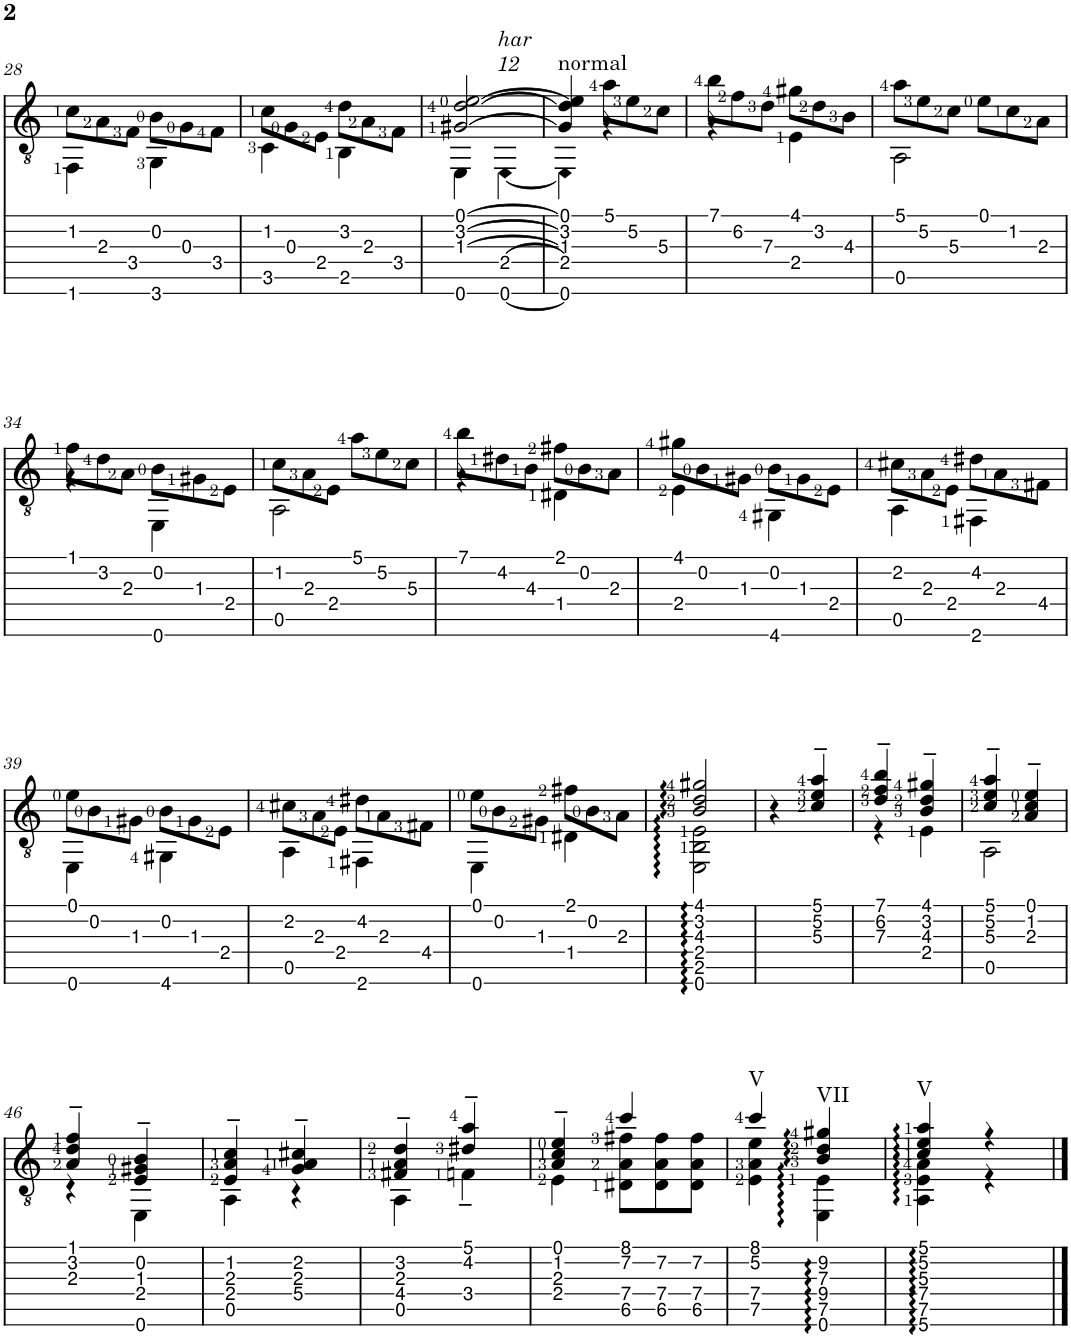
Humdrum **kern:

**kern	**kern
*part1	*part1
*staff2	*staff1
*I"Guitar	*
*I'Guit.	*
!!LO:PB:g=z
*	*clefGv2
*k[]	*k[]
*a:	*a:
*M2/4	*M2/4
*Xbrackettup	*Xbrackettup
=28	=28
*^	*^
12cL	4FF	12c\L	4FF\
12A	.	12A\	.
12FJ	.	12F\J	.
12BL	4GG	12B\L	4GG\
12G	.	12G\	.
12FJ	.	12F\J	.
=29	=29	=29	=29
12cL	4C	12c\L	4C\
12G	.	12G\	.
12EJ	.	12E\J	.
12dL	4BB	12d\L	4BB\
12A	.	12A\	.
12FJ	.	12F\J	.
=30	=30	=30	=30
*	*^	*	*^
[2G# [2d [2e	4EE	4r	[2G#X/ [2d/ [2e/	4EE\	4ryy
!	!	!	!	!LO:TX:a:i:t=har	!
!	!	!	!	!LO:TX:a:t=12	!
.	[4EE	[4E	.	[4EE\	[4E
=31	=31	=31	=31	=31	=31
!	!	!	!LO:TX:a:t=normal	!	!
!	!	!	!	!LO:N:head=diamond	!
4G#] 4d] 4e]	4EE]	4E]	4G#/] 4d/] 4e/]	4EE\]	4E]
12aL	4r	4r	12a\L	4r	4ryy
12e	.	.	12e\	.	.
12cJ	.	.	12c\J	.	.
*	*v	*v	*	*	*
*	*	*	*v	*v
=32	=32	=32	=32
12bL	4r	12b\L	4r
12f	.	12f\	.
12dJ	.	12d\J	.
12g#L	4E	12g#X\L	4E\
12d	.	12d\	.
12BJ	.	12B\J	.
=33	=33	=33	=33
12aL	2AA	12a\L	2AA\
12e	.	12e\	.
12cJ	.	12c\J	.
12eL	.	12e\L	.
12c	.	12c\	.
12AJ	.	12A\J	.
!!LO:LB:g=z	!!
=34	=34	=34	=34
12fL	4r	12f\L	4r
12d	.	12d\	.
12AJ	.	12A\J	.
12BL	4EE	12B\L	4EE\
12G#	.	12G#X\	.
12EJ	.	12E\J	.
=35	=35	=35	=35
12cL	2AA	12c\L	2AA\
12A	.	12A\	.
12EJ	.	12E\J	.
12aL	.	12a\L	.
12e	.	12e\	.
12cJ	.	12c\J	.
=36	=36	=36	=36
12bL	4r	12b\L	4r
12d#	.	12d#X\	.
12BJ	.	12B\J	.
12f#L	4D#	12f#X\L	4D#X\
12B	.	12B\	.
12AJ	.	12A\J	.
=37	=37	=37	=37
12g#L	4E	12g#X\L	4E\
12B	.	12B\	.
12G#J	.	12G#X\J	.
12BL	4GG#	12B\L	4GG#X\
12G#	.	12G#\	.
12EJ	.	12E\J	.
=38	=38	=38	=38
12c#L	4AA	12c#X\L	4AA\
12A	.	12A\	.
12EJ	.	12E\J	.
12d#L	4FF#	12d#X\L	4FF#X\
12A	.	12A\	.
12F#J	.	12F#X\J	.
!!LO:LB:g=z	!!
=39	=39	=39	=39
12eL	4EE	12e\L	4EE\
12B	.	12B\	.
12G#J	.	12G#X\J	.
12BL	4GG#	12B\L	4GG#X\
12G#	.	12G#\	.
12EJ	.	12E\J	.
=40	=40	=40	=40
12c#L	4AA	12c#X\L	4AA\
12A	.	12A\	.
12EJ	.	12E\J	.
12d#L	4FF#	12d#X\L	4FF#X\
12A	.	12A\	.
12F#J	.	12F#X\J	.
=41	=41	=41	=41
12eL	4EE	12e\L	4EE\
12B	.	12B\	.
12G#J	.	12G#X\J	.
12f#L	4D#	12f#X\L	4D#X\
12B	.	12B\	.
12AJ	.	12A\J	.
=42	=42	=42	=42
2B 2d 2g#	2EE 2BB 2E	2B/ 2d/ 2g#X/	2EE\ 2BB\ 2E\
*v	*v	*	*
*	*v	*v
=43	=43
4r	4r
4c~ 4e~ 4a~	4c/~> 4e/~> 4a/~>
=44	=44
*^	*^
4d~ 4f~ 4b~	4r	4d/~ 4f/~ 4b/~	4r
4B~ 4d~ 4g#~	4E	4B/~ 4d/~ 4g#X/~	4E\
=45	=45	=45	=45
4c~ 4e~ 4a~	2AA	4c/~ 4e/~ 4a/~	2AA\
4A~ 4c~ 4e~	.	4A/~ 4c/~ 4e/~	.
!!LO:LB:g=z	!!
=46	=46	=46	=46
4A~ 4d~ 4f~	4r	4A/~ 4d/~ 4f/~	4r
4E~ 4G#~ 4B~	4EE	4E/~ 4G#X/~ 4B/~	4EE\
=47	=47	=47	=47
4E~ 4A~ 4c~	4AA	4E/~ 4A/~ 4c/~	4AA\
4G~ 4A~ 4c#~	4r	4G/~ 4A/~ 4c#X/~	4r
=48	=48	=48	=48
4F#~ 4A~ 4d~	4AA	4F#X/~ 4A/~ 4d/~	4AA\
4d#~ 4a~	4F~	4d#X/~ 4a/~	4Fn~\
=49	=49	=49	=49
4A~ 4c~ 4e~	4E	4A/~ 4c/~ 4e/~	4E\
4cc	12D#\ 12A\ 12f#\L	4cc/	12D#X\ 12A\ 12f#X\L
.	12D#\ 12A\ 12f#\	.	12D#\ 12A\ 12f#\
.	12D#\ 12A\ 12f#\J	.	12D#\ 12A\ 12f#\J
=50	=50	=50	=50
!	!	!LO:TX:a:t=V	!
4cc	4E 4A 4e	4cc/	4E\ 4A\ 4e\
!	!	!LO:TX:a:t=VII	!
4B 4d 4g#	4EE 4E	4B/ 4d/ 4g#X/	4EE\ 4E\
=51	=51	=51	=51
!	!	!LO:TX:a:t=V	!
4c 4e 4a	4AA 4E 4A	4c/ 4e/ 4a/	4AA\ 4E\ 4A\
4r	4r	4r	4r
*v	*v	*	*
*	*v	*v
==	==
*-	*-
